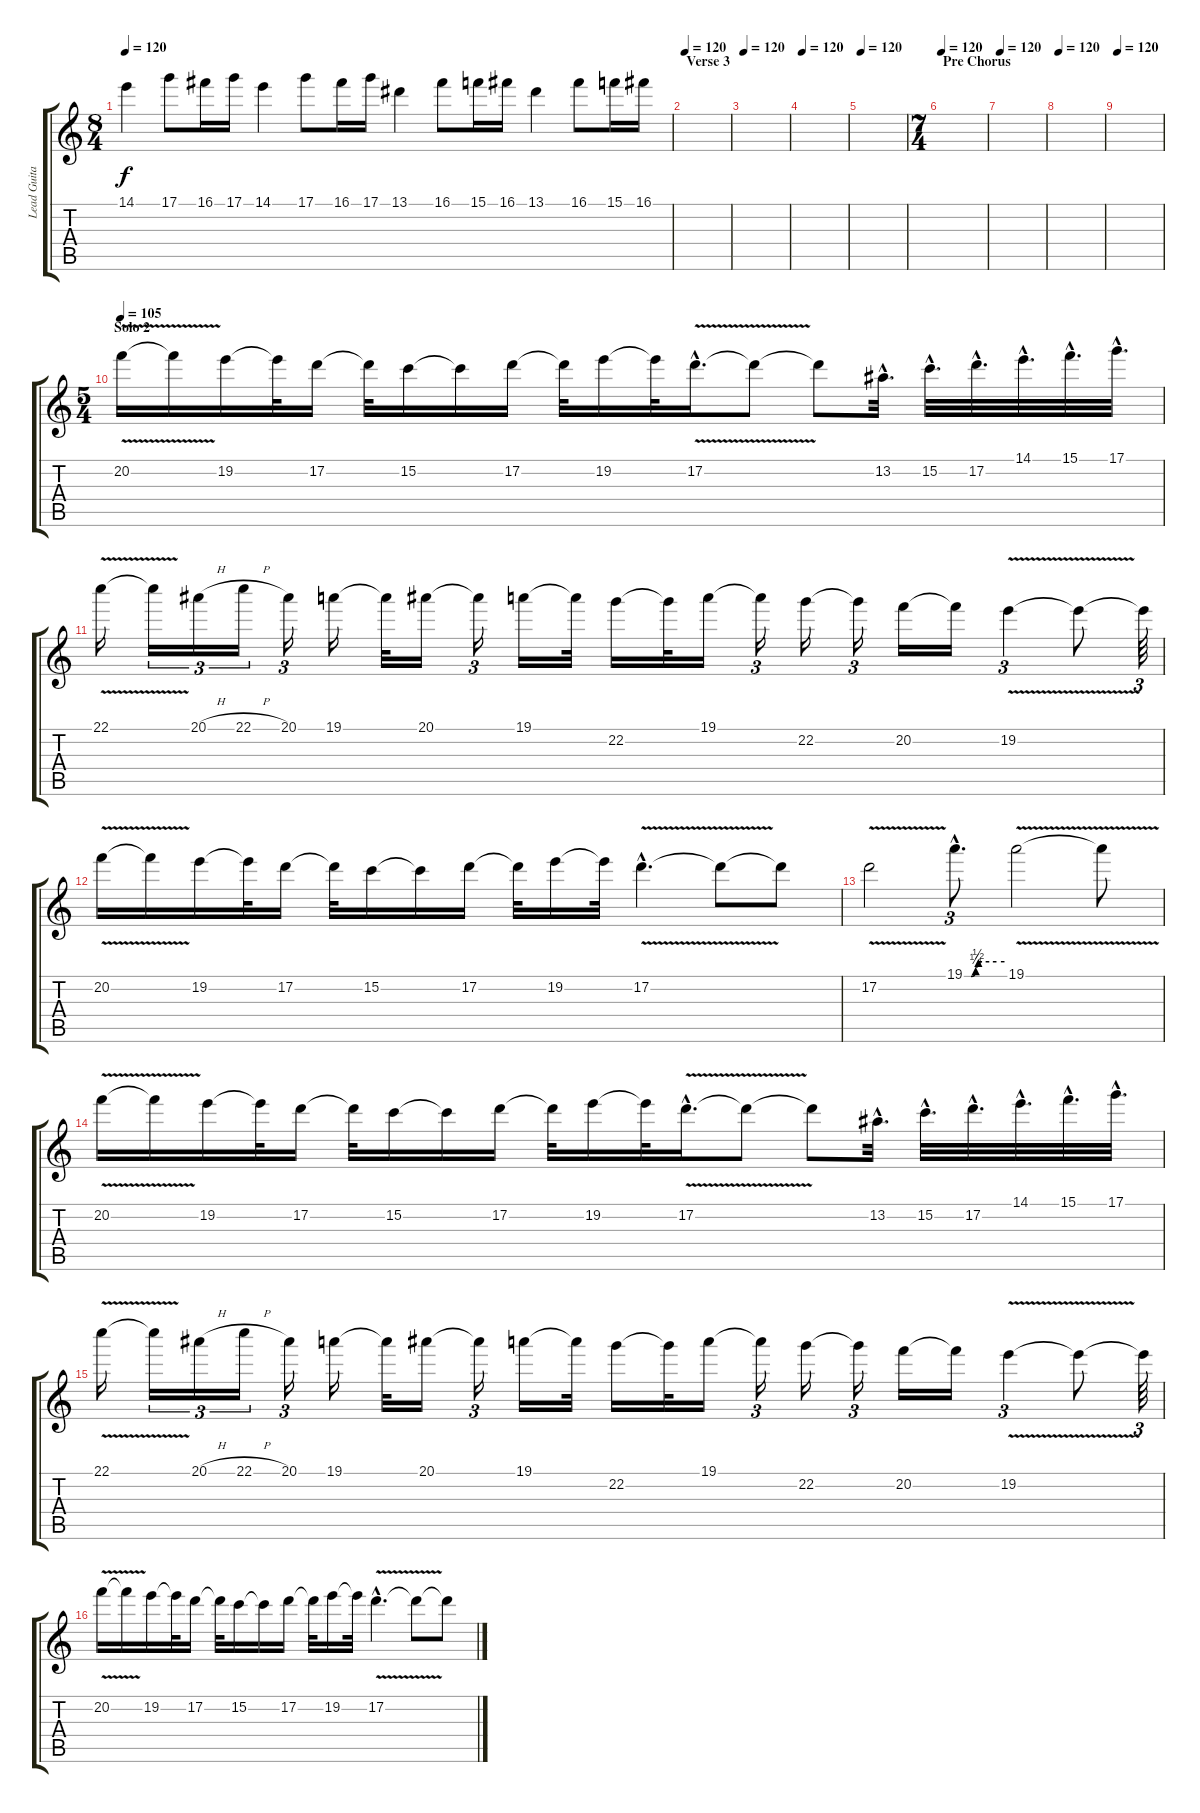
\track ("Lead Guitar 1" "Lead Guita") {instrument distortionguitar}
\staff {score tabs}
\tuning (D4 A3 F3 C3 G2 D2) {hide}
\ts (8 4)
\tempo 120
\clef g2
\ks c
14.1.4{dy f} 17.1.8 16.1.16 17.1.16 14.1.4 17.1.8 16.1.16 17.1.16 13.1.4 16.1.8 15.1.16 16.1.16 13.1.4 16.1.8 15.1.16 16.1.16 |
\section ("" "Verse 3")
\tempo 120
|
\tempo 120
|
\tempo 120
|
\tempo 120
|
\ts (7 4)
\section ("" "Pre Chorus")
\tempo 120
|
\tempo 120
|
\tempo 120
|
\tempo 120
|
\ts (5 4)
\section ("" "Solo 2")
\tempo 105
20.2{v}.16 20.2{t}.16 19.2.16 19.2{t}.32 17.2.16 17.2{t}.32 15.2.16 15.2{t}.16 17.2.16 17.2{t}.32 19.2.16 19.2{t}.32 17.2{v hac}.16{d} 17.2{t}.8 17.2{t}.8 13.2{hac}.32{d} 15.2{hac}.32{d} 17.2{hac}.32{d} 14.1{hac}.32{d} 15.1{hac}.32{d} 17.1{hac}.32{d} |
22.1{v}.16 22.1{t}.16{tu (3 2)} 20.1{h}.16{tu (3 2)} 22.1{h}.16{tu (3 2)} 20.1.16{tu (3 2)} 19.1.16 19.1{t}.32 20.1.16 20.1{t}.16{tu (3 2)} 19.1.16 19.1{t}.32 22.2.16 22.2{t}.32 19.1.16 19.1{t}.16{tu (3 2)} 22.2.16 22.2{t}.16{tu (3 2)} 20.2.16 20.2{t}.16 19.2{v}.4{tu (3 2)} 19.2{t}.8 19.2{t}.64{tu (3 2)} |
20.2{v}.16 20.2{t}.16 19.2.16 19.2{t}.32 17.2.16 17.2{t}.32 15.2.16 15.2{t}.16 17.2.16 17.2{t}.32 19.2.16 19.2{t}.32 17.2{v hac}.4{d} 17.2{t}.8 17.2{t}.8 |
17.2{v}.2 19.1{be (custom 0 0 10 0 17 1 21 2 48 2 60 2) hac}.8{d tu (3 2)} 19.1{v}.2 19.1{t}.8 |
20.2{v}.16 20.2{t}.16 19.2.16 19.2{t}.32 17.2.16 17.2{t}.32 15.2.16 15.2{t}.16 17.2.16 17.2{t}.32 19.2.16 19.2{t}.32 17.2{v hac}.16{d} 17.2{t}.8 17.2{t}.8 13.2{hac}.32{d} 15.2{hac}.32{d} 17.2{hac}.32{d} 14.1{hac}.32{d} 15.1{hac}.32{d} 17.1{hac}.32{d} |
22.1{v}.16 22.1{t}.16{tu (3 2)} 20.1{h}.16{tu (3 2)} 22.1{h}.16{tu (3 2)} 20.1.16{tu (3 2)} 19.1.16 19.1{t}.32 20.1.16 20.1{t}.16{tu (3 2)} 19.1.16 19.1{t}.32 22.2.16 22.2{t}.32 19.1.16 19.1{t}.16{tu (3 2)} 22.2.16 22.2{t}.16{tu (3 2)} 20.2.16 20.2{t}.16 19.2{v}.4{tu (3 2)} 19.2{t}.8 19.2{t}.64{tu (3 2)} |
20.2{v}.16 20.2{t}.16 19.2.16 19.2{t}.32 17.2.16 17.2{t}.32 15.2.16 15.2{t}.16 17.2.16 17.2{t}.32 19.2.16 19.2{t}.32 17.2{v hac}.4{d} 17.2{t}.8 17.2{t}.8
